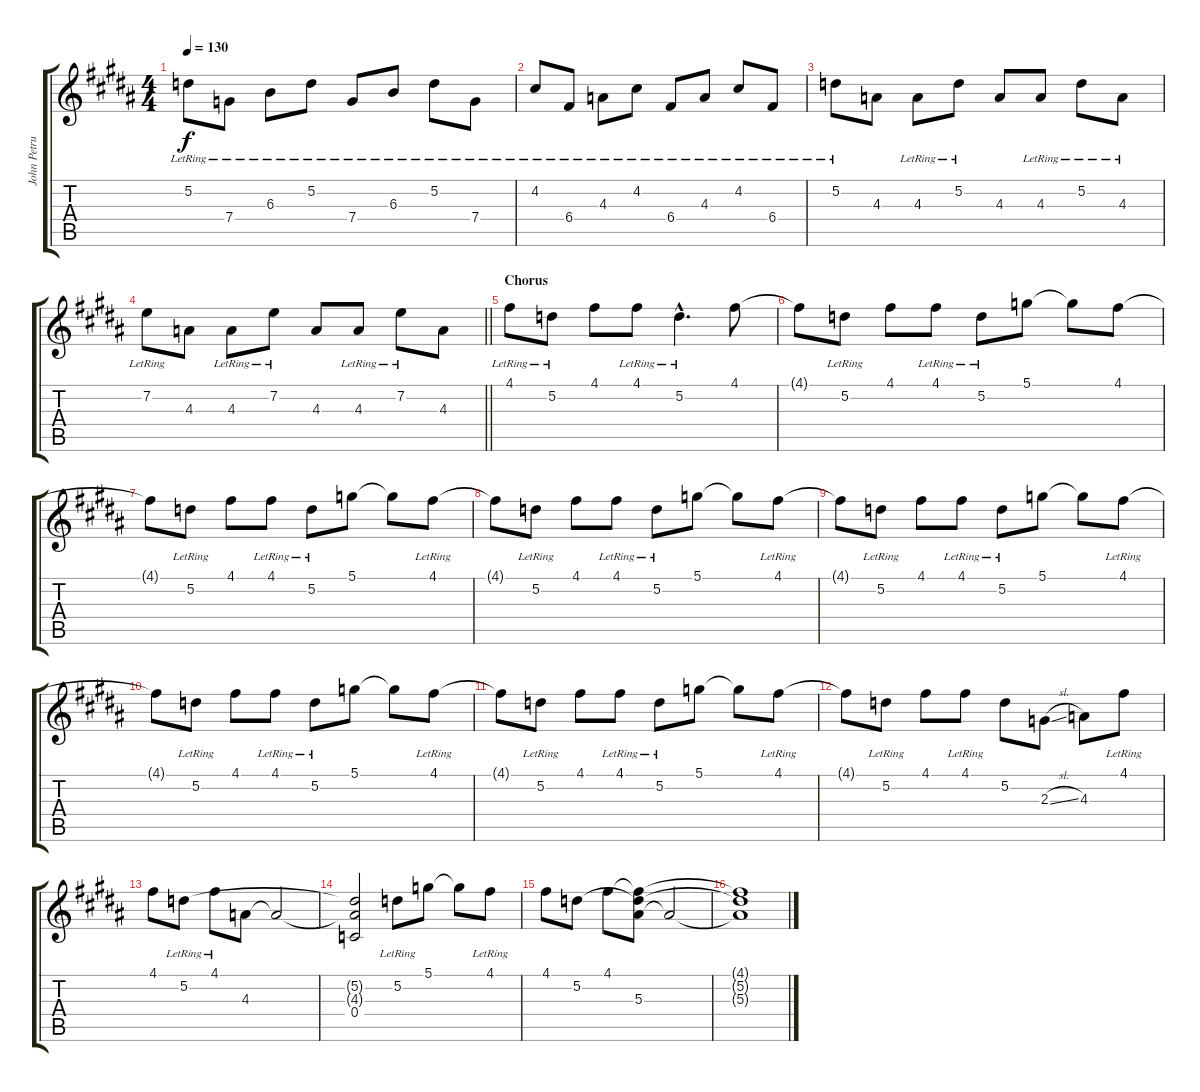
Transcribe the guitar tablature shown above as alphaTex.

\track ("John Petrucci" "John Petru") {instrument distortionguitar}
\staff {score tabs}
\tuning (D4 A3 F3 C3 G2 D2) {hide}
\ts (4 4)
\tempo 130
\clef g2
\ks g#minor
5.2{lr}.8{dy f} 7.4{lr}.8 6.3{lr}.8 5.2{lr}.8 7.4{lr}.8 6.3{lr}.8 5.2{lr}.8 7.4{lr}.8 |
4.2{lr}.8 6.4{lr}.8 4.3{lr}.8 4.2{lr}.8 6.4{lr}.8 4.3{lr}.8 4.2{lr}.8 6.4{lr}.8 |
5.2{lr}.8 4.3.8 4.3{lr}.8 5.2{lr}.8 4.3.8 4.3{lr}.8 5.2{lr}.8 4.3{lr}.8 |
\barLineRight lightlight
7.2{lr}.8 4.3.8 4.3{lr}.8 7.2{lr}.8 4.3.8 4.3{lr}.8 7.2{lr}.8 4.3.8 |
\section ("" "Chorus")
4.1{lr}.8 5.2{lr}.8 4.1.8 4.1{lr}.8 5.2{hac lr}.4{d} 4.1.8 |
4.1{t}.8 5.2{lr}.8 4.1.8 4.1{lr}.8 5.2{lr}.8 5.1.8 5.1{t}.8 4.1.8 |
4.1{t}.8 5.2{lr}.8 4.1.8 4.1{lr}.8 5.2{lr}.8 5.1.8 5.1{t}.8 4.1{lr}.8 |
4.1{t}.8 5.2{lr}.8 4.1.8 4.1{lr}.8 5.2{lr}.8 5.1.8 5.1{t}.8 4.1{lr}.8 |
4.1{t}.8 5.2{lr}.8 4.1.8 4.1{lr}.8 5.2{lr}.8 5.1.8 5.1{t}.8 4.1{lr}.8 |
4.1{t}.8 5.2{lr}.8 4.1.8 4.1{lr}.8 5.2{lr}.8 5.1.8 5.1{t}.8 4.1{lr}.8 |
4.1{t}.8 5.2{lr}.8 4.1.8 4.1{lr}.8 5.2{lr}.8 5.1.8 5.1{t}.8 4.1{lr}.8 |
4.1{t}.8 5.2{lr}.8 4.1.8 4.1{lr}.8 5.2.8 2.3{sl}.8 4.3.8 4.1{lr}.8 |
4.1.8 5.2{lr}.8 4.1{lr}.8 4.3.8 4.3{t}.2 |
(5.2{t} 4.3{t} 0.4).2 5.2{lr}.8 5.1.8 5.1{t}.8 4.1{lr}.8 |
4.1.8 5.2.8 4.1.8 (4.1{t} 5.2{t} 5.3).8 5.3{t}.2 |
(4.1{t} 5.2{t} 5.3{t}).1
